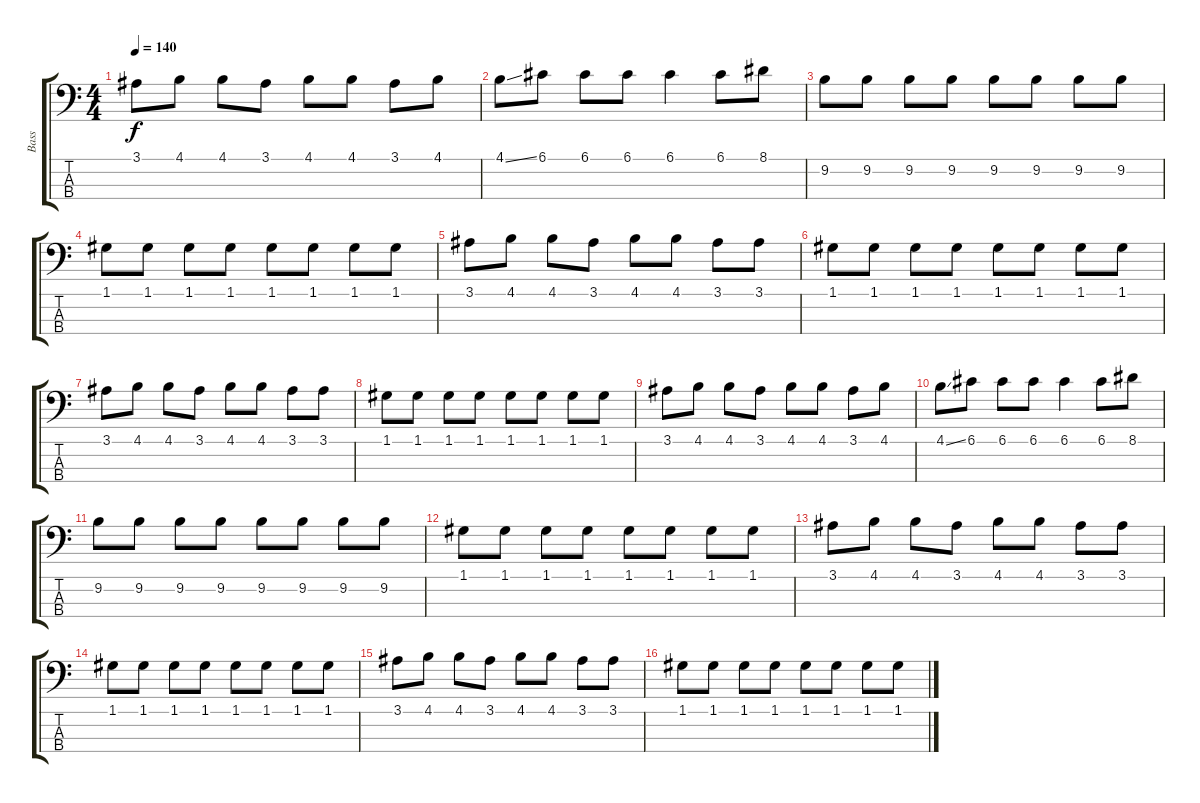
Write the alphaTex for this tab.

\track ("Bass" "Bass") {instrument electricbassfinger}
\staff {score tabs}
\tuning (G2 D2 A1 E1) {hide}
\ts (4 4)
\tempo 140
\clef f4
\ks c
3.1.8{dy f} 4.1.8 4.1.8 3.1.8 4.1.8 4.1.8 3.1.8 4.1.8 |
4.1{ss}.8 6.1.8 6.1.8 6.1.8 6.1.4 6.1.8 8.1.8 |
9.2.8 9.2.8 9.2.8 9.2.8 9.2.8 9.2.8 9.2.8 9.2.8 |
1.1.8 1.1.8 1.1.8 1.1.8 1.1.8 1.1.8 1.1.8 1.1.8 |
3.1.8 4.1.8 4.1.8 3.1.8 4.1.8 4.1.8 3.1.8 3.1.8 |
1.1.8 1.1.8 1.1.8 1.1.8 1.1.8 1.1.8 1.1.8 1.1.8 |
3.1.8 4.1.8 4.1.8 3.1.8 4.1.8 4.1.8 3.1.8 3.1.8 |
1.1.8 1.1.8 1.1.8 1.1.8 1.1.8 1.1.8 1.1.8 1.1.8 |
3.1.8 4.1.8 4.1.8 3.1.8 4.1.8 4.1.8 3.1.8 4.1.8 |
4.1{ss}.8 6.1.8 6.1.8 6.1.8 6.1.4 6.1.8 8.1.8 |
9.2.8 9.2.8 9.2.8 9.2.8 9.2.8 9.2.8 9.2.8 9.2.8 |
1.1.8 1.1.8 1.1.8 1.1.8 1.1.8 1.1.8 1.1.8 1.1.8 |
3.1.8 4.1.8 4.1.8 3.1.8 4.1.8 4.1.8 3.1.8 3.1.8 |
1.1.8 1.1.8 1.1.8 1.1.8 1.1.8 1.1.8 1.1.8 1.1.8 |
3.1.8 4.1.8 4.1.8 3.1.8 4.1.8 4.1.8 3.1.8 3.1.8 |
1.1.8 1.1.8 1.1.8 1.1.8 1.1.8 1.1.8 1.1.8 1.1.8
